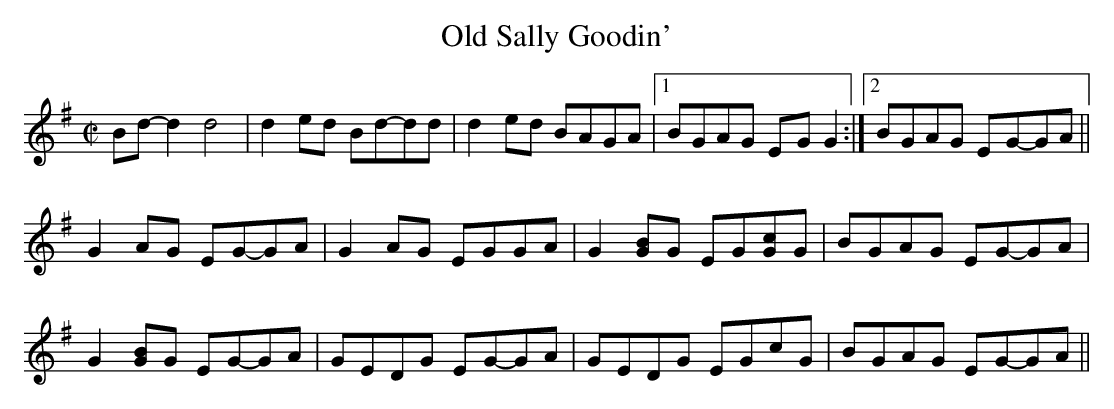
X:1
T:Old Sally Goodin'
M:C|
L:1/8
K:G
Bd- d2d4|d2ed Bd-dd|d2 ed BAGA|1BGAG E-G G2:|2 BGAG E-G-GA||
G2AG E-G-GA|G2AG EGGA|G2 [GB]G EG[Gc]G|BGAG E-G-GA|
G2 [GB]G E-G-GA|GEDG E-G-GA|GEDG EGcG|BGAG E-G-GA||
